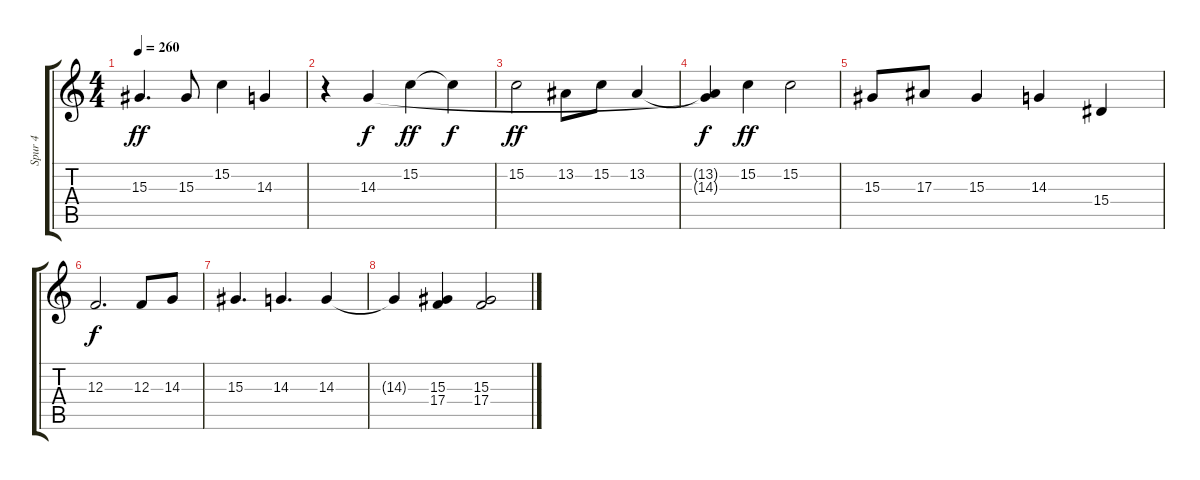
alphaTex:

\track ("Spur 4" "Spur 4") {instrument accordion}
\staff {score tabs}
\tuning (D4 A3 F3 C3 G2 D2) {hide}
\ts (4 4)
\tempo 260
\clef g2
\ks c
15.3.4{d dy ff} 15.3.8 15.2.4 14.3.4 |
r.4 14.3.4{dy f} 15.2.4{dy ff} 15.2{t}.4{dy f} |
15.2.2{dy ff} 13.2.8 15.2.8 13.2.4 |
(13.2{t} 14.3{t}).4{dy f} 15.2.4{dy ff} 15.2.2 |
15.3.8 17.3.8 15.3.4 14.3.4 15.4.4 |
12.3.2{d dy f} 12.3.8 14.3.8 |
15.3.4{d} 14.3.4{d} 14.3.4 |
14.3{t}.4 (15.3 17.4).4 (15.3 17.4).2
